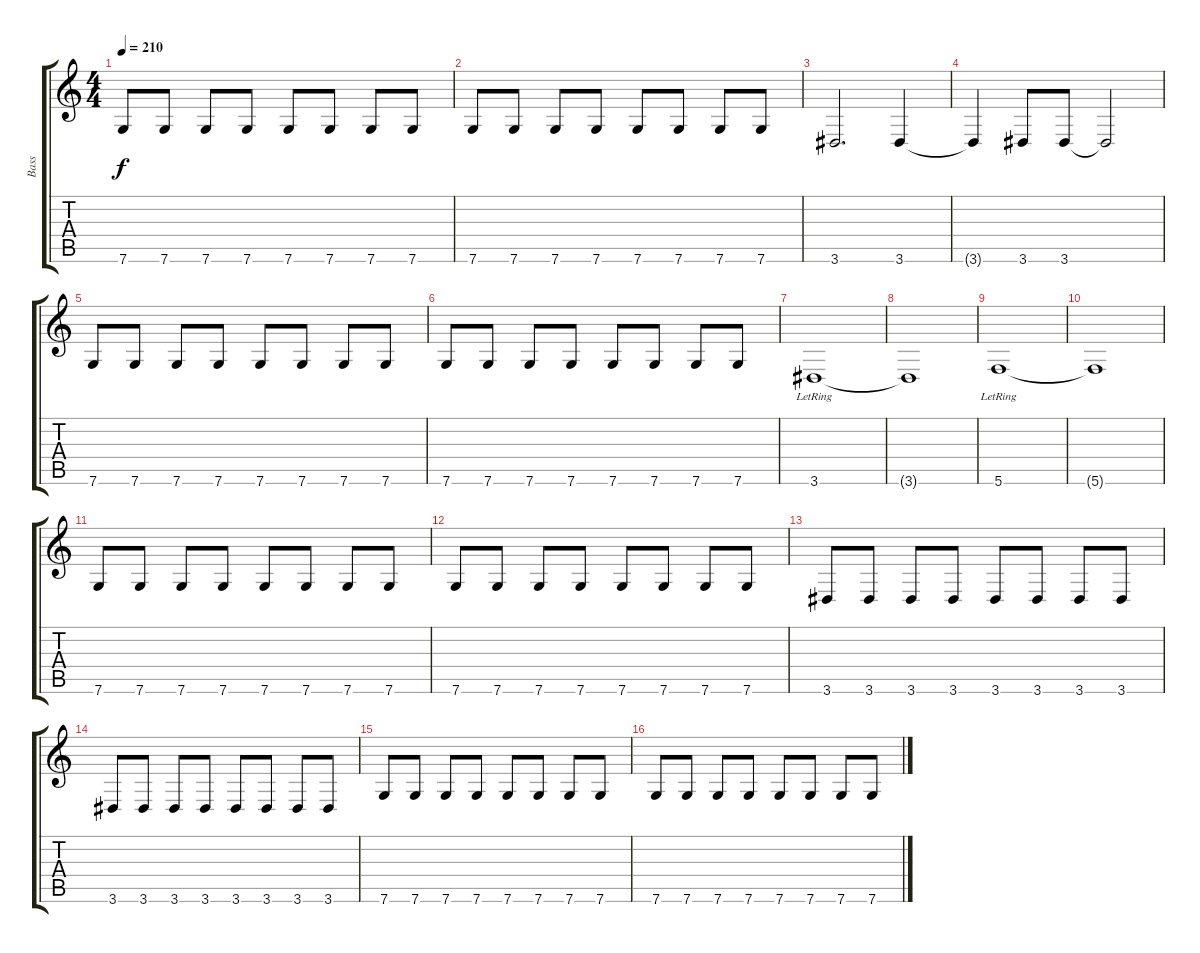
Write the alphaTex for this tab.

\track ("Bass" "Bass") {instrument electricbassfinger}
\staff {score tabs}
\tuning (D4 A3 F3 C3 G2 C2) {hide}
\ts (4 4)
\tempo 210
\clef g2
\ks c
7.6.8{dy f} 7.6.8 7.6.8 7.6.8 7.6.8 7.6.8 7.6.8 7.6.8 |
7.6.8 7.6.8 7.6.8 7.6.8 7.6.8 7.6.8 7.6.8 7.6.8 |
3.6.2{d} 3.6.4 |
3.6{t}.4 3.6.8 3.6.8 3.6{t}.2 |
7.6.8 7.6.8 7.6.8 7.6.8 7.6.8 7.6.8 7.6.8 7.6.8 |
7.6.8 7.6.8 7.6.8 7.6.8 7.6.8 7.6.8 7.6.8 7.6.8 |
3.6{lr}.1 |
3.6{t}.1 |
5.6{lr}.1 |
5.6{t}.1 |
7.6.8 7.6.8 7.6.8 7.6.8 7.6.8 7.6.8 7.6.8 7.6.8 |
7.6.8 7.6.8 7.6.8 7.6.8 7.6.8 7.6.8 7.6.8 7.6.8 |
3.6.8 3.6.8 3.6.8 3.6.8 3.6.8 3.6.8 3.6.8 3.6.8 |
3.6.8 3.6.8 3.6.8 3.6.8 3.6.8 3.6.8 3.6.8 3.6.8 |
7.6.8 7.6.8 7.6.8 7.6.8 7.6.8 7.6.8 7.6.8 7.6.8 |
7.6.8 7.6.8 7.6.8 7.6.8 7.6.8 7.6.8 7.6.8 7.6.8
